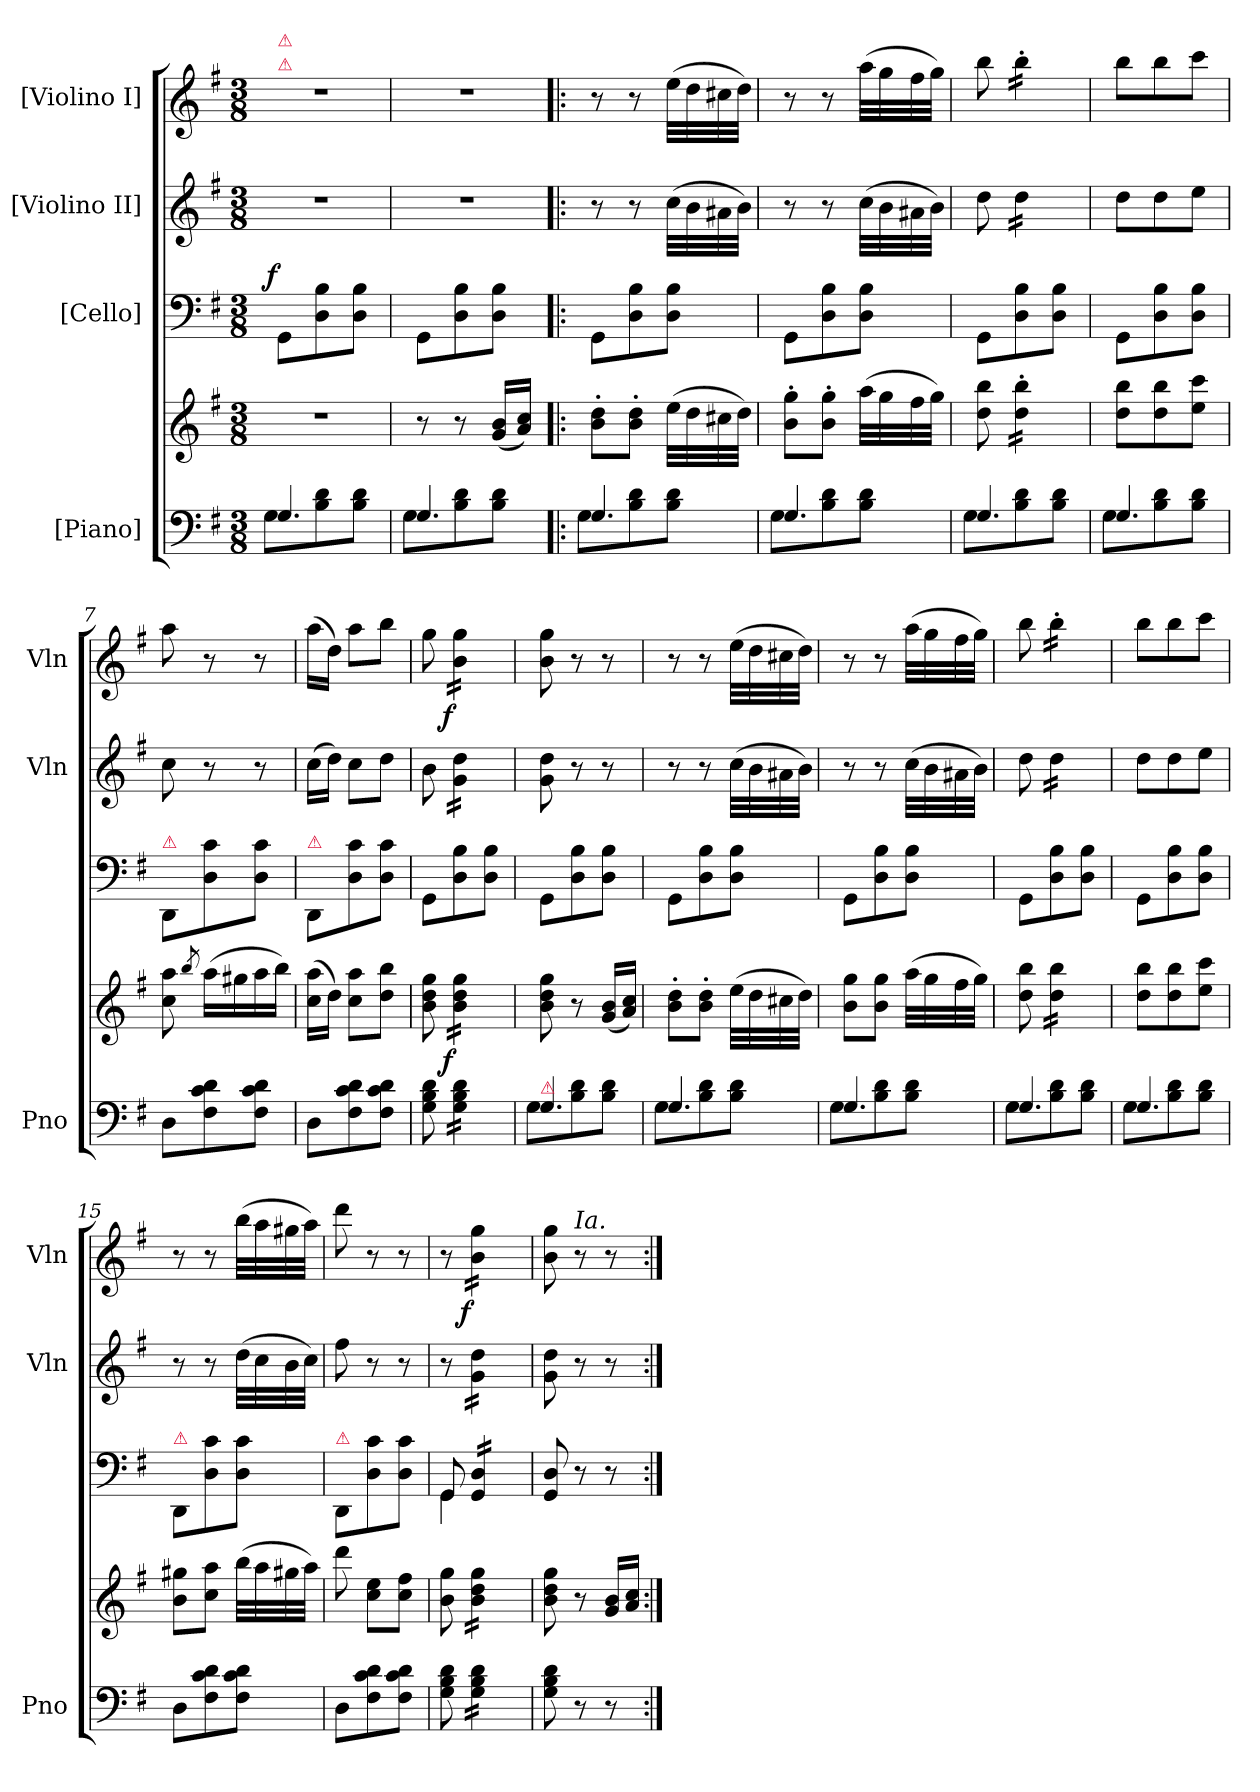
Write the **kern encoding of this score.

**kern	**kern	**dynam	**kern	**dynam	**kern	**kern	**dynam
*part4	*part4	*part4	*part3	*part3	*part2	*part1	*part1
*staff5	*staff4	*staff4/5	*staff3	*staff3	*staff2	*staff1	*staff1
*I"[Piano]	*	*	*I"[Cello]	*	*I"[Violino II]	*I"[Violino I]	*
*I'Pno	*	*	*	*	*I'Vln	*I'Vln	*
*clefF4	*clefG2	*	*clefF4	*	*clefG2	*clefG2	*
*k[f#]	*k[f#]	*	*k[f#]	*	*k[f#]	*k[f#]	*
*G:	*G:	*	*G:	*	*G:	*G:	*
*M3/8	*M3/8	*	*M3/8	*	*M3/8	*M3/8	*
=1	=1	=1	=1	=1	=1	=1	=1
*^	*	*	*	*	*	*	*
!	!	!	!	!	!	!	!LO:TX:a:color=crimson:t=⚠	!
!	!	!	!	!	!	!	!LO:TX:a:color=crimson:t=⚠	!
!	!	!	!	!	!LO:DY:a:rj	!	!	!
4.G/	8G\L	4.r	.	8GG\L	f	4.r	4.r	.
.	8B\ 8d\	.	.	8D\ 8B\	.	.	.	.
.	8B\ 8d\J	.	.	8D\ 8B\J	.	.	.	.
=2	=2	=2	=2	=2	=2	=2	=2	=2
4.G/	8G\L	8r	.	8GG\L	.	4.r	4.r	.
.	8B\ 8d\	8r	.	8D\ 8B\	.	.	.	.
.	8B\ 8d\J	(<16g/ 16b/LL	.	8D\ 8B\J	.	.	.	.
.	.	16a/ 16cc/JJ)	.	.	.	.	.	.
=3!|:	=3!|:	=3!|:	=3!|:	=3!|:	=3!|:	=3!|:	=3!|:	=3!|:
4.G/	8G\L	8b'>\ 8dd'>\L	.	8GG\L	.	8r	8r	.
.	8B\ 8d\	8b'>\ 8dd'>\J	.	8D\ 8B\	.	8r	8r	.
.	8B\ 8d\J	(>32ee\LLL	.	8D\ 8B\J	.	(>32cc\LLL	(>32ee\LLL	.
.	.	32dd\	.	.	.	32b\	32dd\	.
.	.	32cc#X\	.	.	.	32a#X\	32cc#X\	.
.	.	32dd\JJJ)	.	.	.	32b\JJJ)	32dd\JJJ)	.
=4	=4	=4	=4	=4	=4	=4	=4	=4
4.G/	8G\L	8b'>\ 8gg'>\L	.	8GG\L	.	8r	8r	.
.	8B\ 8d\	8b'>\ 8gg'>\J	.	8D\ 8B\	.	8r	8r	.
.	8B\ 8d\J	(>32aa\LLL	.	8D\ 8B\J	.	(>32cc\LLL	(>32aa\LLL	.
.	.	32gg\	.	.	.	32b\	32gg\	.
.	.	32ff#\	.	.	.	32a#X\	32ff#\	.
.	.	32gg\JJJ)	.	.	.	32b\JJJ)	32gg\JJJ)	.
=5	=5	=5	=5	=5	=5	=5	=5	=5
4.G/	8G\L	8dd\ 8bb\	.	8GG\L	.	8dd\	8bb\	.
!	!	!	!	!	!	!	!LO:TX:a:color=crimson:t=⚠	!
!	!	!	!	!	!	!	!LO:TX:a:color=crimson:t=⚠	!
!	!	!	!	!	!	!LO:TX:a:color=crimson:t=⚠	!	!
!	!	!LO:TX:a:color=crimson:t=⚠	!	!	!	!	!	!
*	*	*tremolo	*	*	*	*	*	*
*	*	*	*	*	*	*tremolo	*	*
*	*	*	*	*	*	*	*tremolo	*
.	8B\ 8d\	16dd'>\ 16bb'>\LL	.	8D\ 8B\	.	(>16dd\LL	(>16bb'>\LL	.
.	.	16dd'>\ 16bb'>\	.	.	.	(>16dd\	(>16bb'>\	.
.	8B\ 8d\J	16dd'>\ 16bb'>\	.	8D\ 8B\J	.	(>16dd\	(>16bb'>\	.
.	.	16dd'>\ 16bb'>\JJ	.	.	.	16dd\JJ	16bb'>\JJ	.
*	*	*	*	*	*	*	*Xtremolo	*
*	*	*	*	*	*	*Xtremolo	*	*
*	*	*Xtremolo	*	*	*	*	*	*
=6	=6	=6	=6	=6	=6	=6	=6	=6
4.G/	8G\L	8dd\ 8bb\L	.	8GG\L	.	8dd\L)	8bb\L)	.
.	8B\ 8d\	8dd\ 8bb\	.	8D\ 8B\	.	8dd\	8bb\	.
.	8B\ 8d\J	8ee\ 8ccc\J	.	8D\ 8B\J	.	8ee\J	8ccc\J	.
=7	=7	=7	=7	=7	=7	=7	=7	=7
!	!	!	!	!LO:TX:a:color=crimson:t=⚠	!	!	!	!
*v	*v	*	*	*	*	*	*	*
8D\L	8cc\ 8aa\	.	8DD/L	.	8cc\	8aa\	.
.	8qbb/	.	.	.	.	.	.
8F#\ 8c\ 8d\	(>16aa\LL	.	8D\ 8c\	.	8r	8r	.
.	16gg#X\	.	.	.	.	.	.
8F#\ 8c\ 8d\J	16aa\	.	8D\ 8c\J	.	8r	8r	.
.	16bb\JJ)	.	.	.	.	.	.
=8	=8	=8	=8	=8	=8	=8	=8
!	!	!	!LO:TX:a:color=crimson:t=⚠	!	!	!	!
8D\L	(>16cc\ 16aa\LL	.	8DD/L	.	(>16cc\LL	(>16aa\LL	.
.	16dd\JJ)	.	.	.	16dd\JJ)	16dd\JJ)	.
8F#\ 8c\ 8d\	8cc\ 8aa\L	.	8D\ 8c\	.	8cc\L	8aa\L	.
8F#\ 8c\ 8d\J	8dd\ 8bb\J	.	8D\ 8c\J	.	8dd\J	8bb\J	.
=9	=9	=9	=9	=9	=9	=9	=9
8G\ 8B\ 8d\	8b\ 8dd\ 8gg\	.	8GG\L	.	8b\	8gg\	.
!	!	!LO:DY:b:rj	!	!	!	!	!LO:DY:b:rj
*tremolo	*	*	*	*	*	*	*
*	*tremolo	*	*	*	*	*	*
*	*	*	*	*	*tremolo	*	*
*	*	*	*	*	*	*tremolo	*
16G\ 16B\ 16d\LL	16b\ 16dd\ 16gg\LL	f	8D\ 8B\	.	16g\ 16dd\LL	16b\ 16gg\LL	f
16G\ 16B\ 16d\	16b\ 16dd\ 16gg\	.	.	.	16g\ 16dd\	16b\ 16gg\	.
16G\ 16B\ 16d\	16b\ 16dd\ 16gg\	.	8D\ 8B\J	.	16g\ 16dd\	16b\ 16gg\	.
16G\ 16B\ 16d\JJ	16b\ 16dd\ 16gg\JJ	.	.	.	16g\ 16dd\JJ	16b\ 16gg\JJ	.
*	*	*	*	*	*	*Xtremolo	*
*	*	*	*	*	*Xtremolo	*	*
*	*Xtremolo	*	*	*	*	*	*
*Xtremolo	*	*	*	*	*	*	*
=10	=10	=10	=10	=10	=10	=10	=10
*^	*	*	*	*	*	*	*
!LO:TX:a:color=crimson:t=⚠	!	!	!	!	!	!	!	!
4.G/	8G\L	8b\ 8dd\ 8gg\	.	8GG\L	.	8g\ 8dd\	8b\ 8gg\	.
.	8B\ 8d\	8r	.	8D\ 8B\	.	8r	8r	.
.	8B\ 8d\J	(<16g/ 16b/LL	.	8D\ 8B\J	.	8r	8r	.
.	.	16a/ 16cc/JJ)	.	.	.	.	.	.
=11	=11	=11	=11	=11	=11	=11	=11	=11
4.G/	8G\L	8b'>\ 8dd'>\L	.	8GG\L	.	8r	8r	.
.	8B\ 8d\	8b'>\ 8dd'>\J	.	8D\ 8B\	.	8r	8r	.
.	8B\ 8d\J	(>32ee\LLL	.	8D\ 8B\J	.	(>32cc\LLL	(>32ee\LLL	.
.	.	32dd\	.	.	.	32b\	32dd\	.
.	.	32cc#X\	.	.	.	32a#X\	32cc#X\	.
.	.	32dd\JJJ)	.	.	.	32b\JJJ)	32dd\JJJ)	.
=12	=12	=12	=12	=12	=12	=12	=12	=12
4.G/	8G\L	8b\ 8gg\L	.	8GG\L	.	8r	8r	.
.	8B\ 8d\	8b\ 8gg\J	.	8D\ 8B\	.	8r	8r	.
.	8B\ 8d\J	(>32aa\LLL	.	8D\ 8B\J	.	(>32cc\LLL	(>32aa\LLL	.
.	.	32gg\	.	.	.	32b\	32gg\	.
.	.	32ff#\	.	.	.	32a#X\	32ff#\	.
.	.	32gg\JJJ)	.	.	.	32b\JJJ)	32gg\JJJ)	.
=13	=13	=13	=13	=13	=13	=13	=13	=13
4.G/	8G\L	8dd\ 8bb\	.	8GG\L	.	8dd\	8bb\	.
!	!	!	!	!	!	!	!LO:TX:a:color=crimson:t=⚠	!
*	*	*tremolo	*	*	*	*	*	*
*	*	*	*	*	*	*tremolo	*	*
*	*	*	*	*	*	*	*tremolo	*
.	8B\ 8d\	16dd\ 16bb\LL	.	8D\ 8B\	.	16dd\LL	16bb'>\LL	.
.	.	16dd\ 16bb\	.	.	.	16dd\	16bb'>\	.
.	8B\ 8d\J	16dd\ 16bb\	.	8D\ 8B\J	.	16dd\	16bb'>\	.
.	.	16dd\ 16bb\JJ	.	.	.	16dd\JJ	16bb'>\JJ	.
*	*	*	*	*	*	*	*Xtremolo	*
*	*	*	*	*	*	*Xtremolo	*	*
*	*	*Xtremolo	*	*	*	*	*	*
=14	=14	=14	=14	=14	=14	=14	=14	=14
4.G/	8G\L	8dd\ 8bb\L	.	8GG\L	.	8dd\L	8bb\L	.
.	8B\ 8d\	8dd\ 8bb\	.	8D\ 8B\	.	8dd\	8bb\	.
.	8B\ 8d\J	8ee\ 8ccc\J	.	8D\ 8B\J	.	8ee\J	8ccc\J	.
=15	=15	=15	=15	=15	=15	=15	=15	=15
!	!	!	!	!LO:TX:a:color=crimson:t=⚠	!	!	!	!
*v	*v	*	*	*	*	*	*	*
8D\L	8b\ 8gg#X\L	.	8DD/L	.	8r	8r	.
8F#\ 8c\ 8d\	8cc\ 8aa\J	.	8D\ 8c\	.	8r	8r	.
8F#\ 8c\ 8d\J	(>32bb\LLL	.	8D\ 8c\J	.	(>32dd\LLL	(>32bb\LLL	.
.	32aa\	.	.	.	32cc\	32aa\	.
.	32gg#X\	.	.	.	32b\	32gg#X\	.
.	32aa\JJJ)	.	.	.	32cc\JJJ)	32aa\JJJ)	.
=16	=16	=16	=16	=16	=16	=16	=16
!	!	!	!LO:TX:a:color=crimson:t=⚠	!	!	!	!
8D\L	8ddd\	.	8DD/L	.	8ff#\	8ddd\	.
8F#\ 8c\ 8d\	8cc\ 8ee\L	.	8D\ 8c\	.	8r	8r	.
8F#\ 8c\ 8d\J	8cc\ 8ff#\J	.	8D\ 8c\J	.	8r	8r	.
=17	=17	=17	=17	=17	=17	=17	=17
*	*	*	*^	*	*	*	*
8G\ 8B\ 8d\	8b\ 8gg\	.	8GG/	4GG\	.	8r	8r	.
!	!	!	!	!	!	!	!	!LO:DY:b:rj
*tremolo	*	*	*	*	*	*	*	*
*	*tremolo	*	*	*	*	*	*	*
*	*	*	*tremolo	*	*	*	*	*
*	*	*	*	*	*	*tremolo	*	*
*	*	*	*	*	*	*	*tremolo	*
16G\ 16B\ 16d\LL	16b\ 16dd\ 16gg\LL	.	16GG/ 16D/LL	.	.	16g\ 16dd\LL	16b\ 16gg\LL	f
16G\ 16B\ 16d\	16b\ 16dd\ 16gg\	.	16GG/ 16D/	.	.	16g\ 16dd\	16b\ 16gg\	.
16G\ 16B\ 16d\	16b\ 16dd\ 16gg\	.	16GG/ 16D/	8ryy	.	16g\ 16dd\	16b\ 16gg\	.
16G\ 16B\ 16d\JJ	16b\ 16dd\ 16gg\JJ	.	16GG/ 16D/JJ	.	.	16g\ 16dd\JJ	16b\ 16gg\JJ	.
*	*	*	*	*	*	*	*Xtremolo	*
*	*	*	*	*	*	*Xtremolo	*	*
*	*	*	*Xtremolo	*	*	*	*	*
*	*Xtremolo	*	*	*	*	*	*	*
*Xtremolo	*	*	*	*	*	*	*	*
*	*	*	*v	*v	*	*	*	*
=18	=18	=18	=18	=18	=18	=18	=18
8G\ 8B\ 8d\	8b\ 8dd\ 8gg\	.	8GG/ 8D/	.	8g\ 8dd\	8b\ 8gg\	.
!	!	!	!	!	!	!LO:TX:a:i:t=Ia.	!
8r	8r	.	8r	.	8r	8r	.
8r	16g/ 16b/LL	.	8r	.	8r	8r	.
.	16a/ 16cc/JJ	.	.	.	.	.	.
=:|!	=:|!	=:|!	=:|!	=:|!	=:|!	=:|!	=:|!
*-	*-	*-	*-	*-	*-	*-	*-
